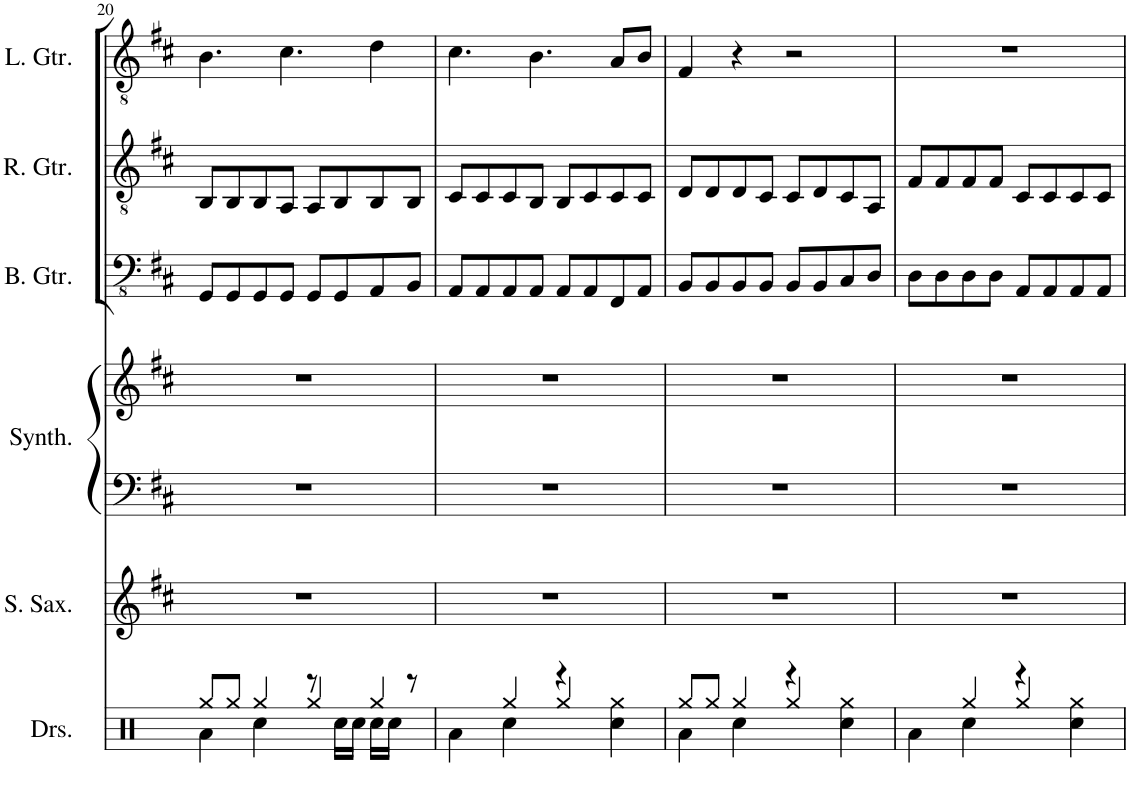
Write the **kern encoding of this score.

**kern	**kern	**kern	**kern	**kern	**kern	**kern
*part6	*part5	*part4	*part4	*part3	*part2	*part1
*staff7	*staff6	*staff5	*staff4	*staff3	*staff2	*staff1
*I"Drumset	*I"Soprano Saxophone	*I"Brightness Synthesiser	*	*I"Bass Guitar	*I"Rhythm Guitar	*I"Lead Guitar
*I'Drs.	*I'S. Sax.	*I'Synth.	*	*I'B. Gtr.	*I'R. Gtr.	*I'L. Gtr.
!!LO:PB:g=z
*clefX	*clefG2	*clefF4	*clefG2	*clefFv4	*clefGv2	*clefGv2
*	*ITrd1c2	*	*	*	*	*
*k[]	*k[f#c#]	*k[f#c#]	*k[f#c#]	*k[f#c#]	*k[f#c#]	*k[f#c#]
*M4/4	*M4/4	*M4/4	*M4/4	*M4/4	*M4/4	*M4/4
=20	=20	=20	=20	=20	=20	=20
*^	*	*	*	*	*	*
4Ra\	8Rgg/L	1r	1r	1r	8GGG/L	8BB/L	4.B\
.	8Rgg/J	.	.	.	8GGG/	8BB/	.
4Rcc\	4Rgg/	.	.	.	8GGG/	8BB/	.
.	.	.	.	.	8GGG/J	8AA/J	4.c#\
8r	4Rgg/	.	.	.	8GGG/L	8AA/L	.
16Rcc\LL	.	.	.	.	8GGG/	8BB/	.
16Rcc\JJ	.	.	.	.	.	.	.
16Rcc\LL	4Rgg/	.	.	.	8AAA/	8BB/	4d\
16Rcc\JJ	.	.	.	.	.	.	.
8r	.	.	.	.	8BBB/J	8BB/J	.
=21	=21	=21	=21	=21	=21	=21	=21
4Ra\	4ryy	1r	1r	1r	8AAA/L	8C#/L	4.c#\
.	.	.	.	.	8AAA/	8C#/	.
4Rcc\	4Rgg/	.	.	.	8AAA/	8C#/	.
.	.	.	.	.	8AAA/J	8BB/J	4.B\
4r	4Rgg/	.	.	.	8AAA/L	8BB/L	.
.	.	.	.	.	8AAA/	8C#/	.
4Rcc\	4Rgg\	.	.	.	8FFF#/	8C#/	8A/L
.	.	.	.	.	8AAA/J	8C#/J	8B/J
=22	=22	=22	=22	=22	=22	=22	=22
4Ra\	8Rgg/L	1r	1r	1r	8BBB/L	8D/L	4F#/
.	8Rgg/J	.	.	.	8BBB/	8D/	.
4Rcc\	4Rgg/	.	.	.	8BBB/	8D/	4r
.	.	.	.	.	8BBB/J	8C#/J	.
4r	4Rgg/	.	.	.	8BBB/L	8C#/L	2r
.	.	.	.	.	8BBB/	8D/	.
4Rcc\	4Rgg\	.	.	.	8CC#/	8C#/	.
.	.	.	.	.	8DD/J	8AA/J	.
=23	=23	=23	=23	=23	=23	=23	=23
4Ra\	4ryy	1r	1r	1r	8DD\L	8F#/L	1r
.	.	.	.	.	8DD\	8F#/	.
4Rcc\	4Rgg/	.	.	.	8DD\	8F#/	.
.	.	.	.	.	8DD\J	8F#/J	.
4r	4Rgg/	.	.	.	8AAA/L	8C#/L	.
.	.	.	.	.	8AAA/	8C#/	.
4Rcc\	4Rgg\	.	.	.	8AAA/	8C#/	.
.	.	.	.	.	8AAA/J	8C#/J	.
*v	*v	*	*	*	*	*	*
=	=	=	=	=	=	=
*-	*-	*-	*-	*-	*-	*-
